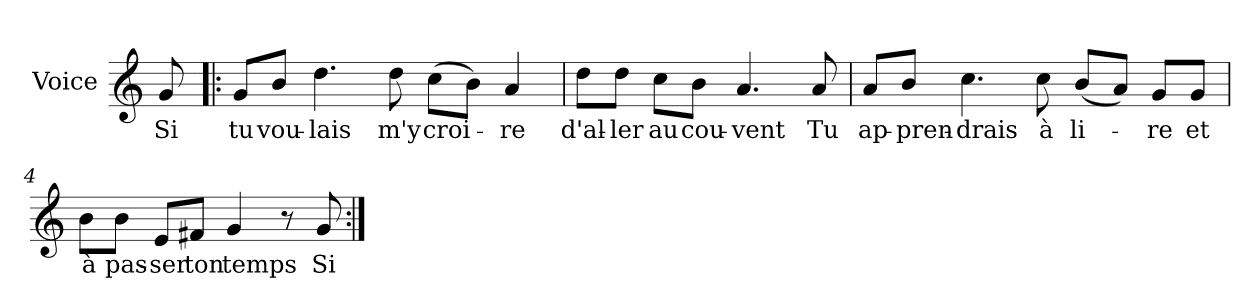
**kern	**text
*part1	*part1
*staff1	*staff1
*I"Voice	*
*I'V	*
*clefG2	*
*k[]	*
*C:	*
=	=
8g/	Si
=1!|:	=1!|:
8g/L	tu
8b/J	vou-
4.dd\	-lais
8dd\	m'y
(>8cc\L	croi-
8b\J)	.
4a/	-re
=2	=2
8dd\L	d'al-
8dd\J	-ler
8cc\L	au
8b\J	cou-
4.a/	-vent
8a/	Tu
!!LO:LB:g=z
=3	=3
8a/L	ap-
8b/J	-pren-
4.cc\	-drais
8cc\	à
(<8b/L	li-
8a/J)	.
8g/L	-re
8g/J	et
=4	=4
8b\L	à
8b\J	pas-
8e/L	-ser
8f#X/J	ton
4g/	temps
8r	.
8g/	Si
=:|!	=:|!
*-	*-
